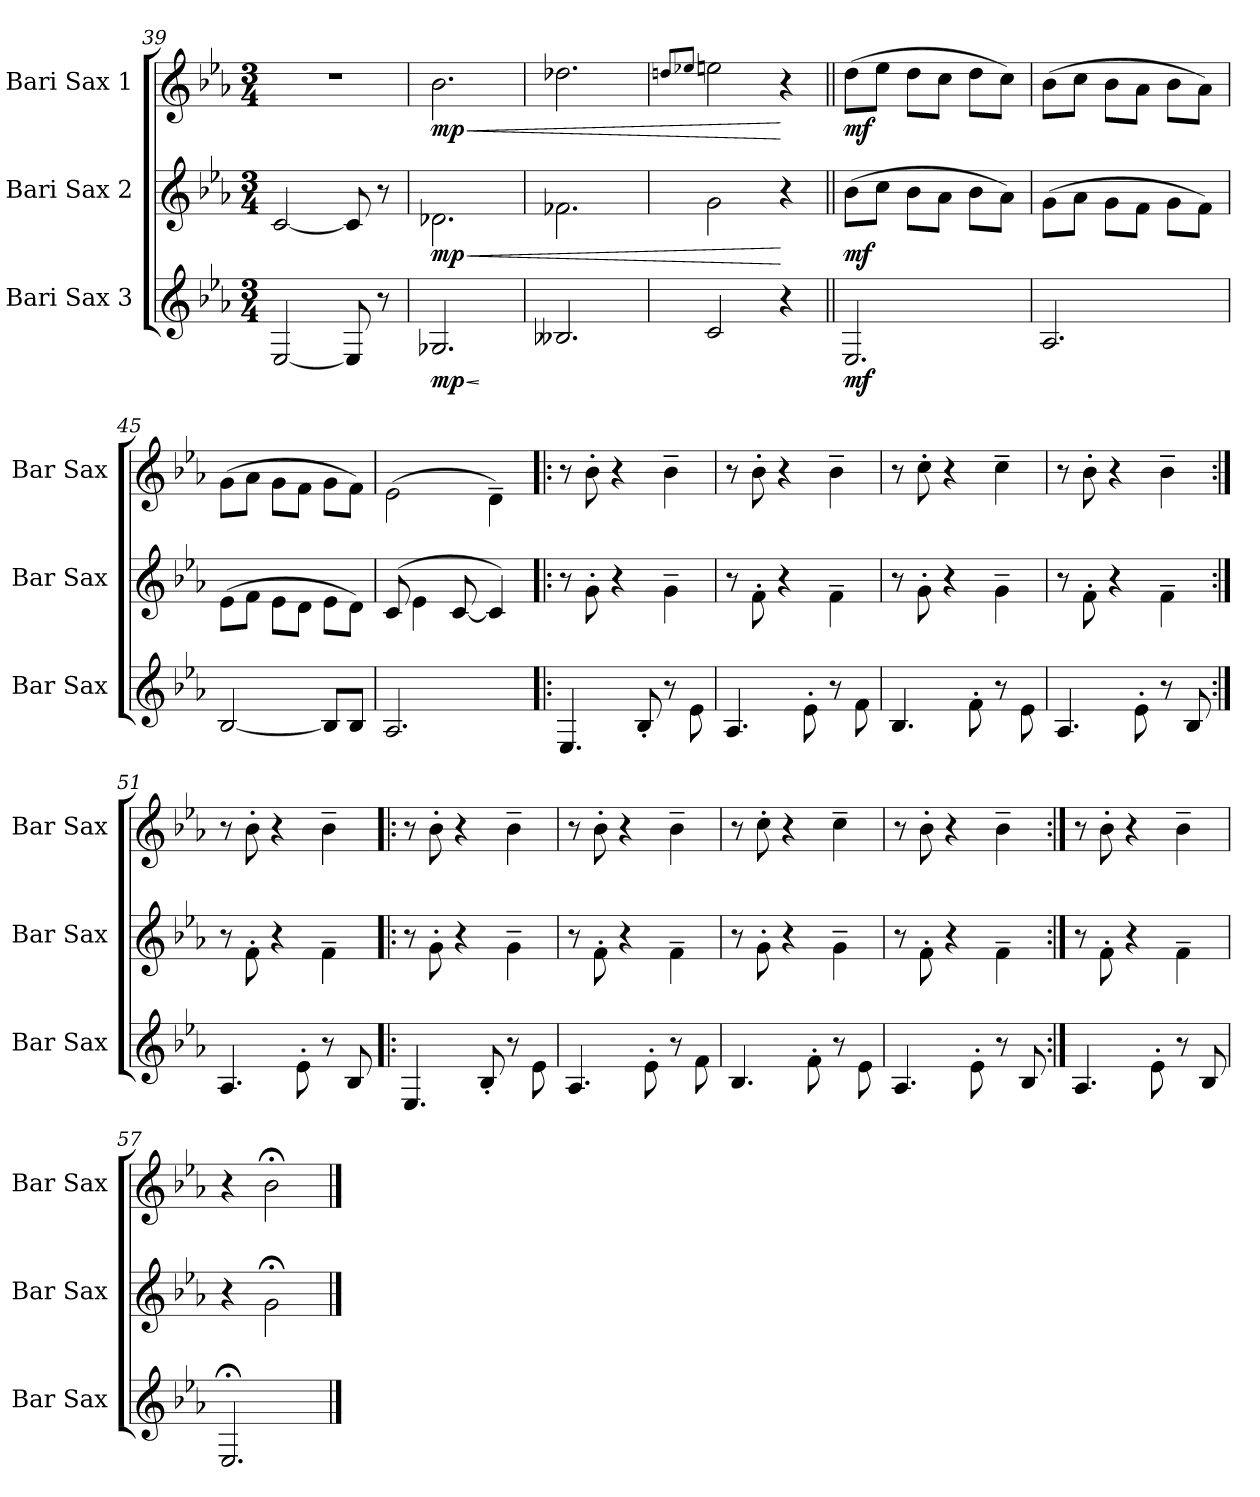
**kern	**dynam	**kern	**dynam	**kern	**dynam
*part3	*part3	*part2	*part2	*part1	*part1
*staff3	*staff3	*staff2	*staff2	*staff1	*staff1
*I"Bari Sax 3	*	*I"Bari Sax 2	*	*I"Bari Sax 1	*
*I'Bar Sax	*	*I'Bar Sax	*	*I'Bar Sax	*
*clefG2	*	*clefG2	*	*clefG2	*
*ITrd12c21	*	*ITrd12c21	*	*ITrd12c21	*
*k[b-e-a-]	*	*k[b-e-a-]	*	*k[b-e-a-]	*
*E-:	*	*E-:	*	*E-:	*
*M3/4	*	*M3/4	*	*M3/4	*
=39	=39	=39	=39	=39	=39
[2EE-/	.	[2C/	.	2.r	.
8EE-/]	.	8C/]	.	.	.
8r	.	8r	.	.	.
=40	=40	=40	=40	=40	=40
!	!LO:HP:b	!	!LO:HP:b	!	!LO:HP:b
!	!LO:DY:n=1:b	!	!LO:DY:n=1:b	!	!LO:DY:n=1:b
2.GG-X/	< mp	2.D-X\	< mp	2.B-\	< mp
.	[	.	.	.	.
=41	=41	=41	=41	=41	=41
2.BB--X/	.	2.F-X\	.	2.d-X\	.
=42	=42	=42	=42	=42	=42
.	.	.	.	8qdn/L	.
.	.	.	.	8qe-X/J	.
2C/	.	2G\	.	2en\	.
4r	.	4r	[	4r	[
=43||	=43||	=43||	=43||	=43||	=43||
!	!LO:DY:b	!	!LO:DY:b	!	!LO:DY:b
2.EE-/	mf	(>8B-\L	mf	(>8d\L	mf
.	.	8c\J	.	8e-\J	.
.	.	8B-\L	.	8d\L	.
.	.	8A-\J	.	8c\J	.
.	.	8B-\L	.	8d\L	.
.	.	8A-\J)	.	8c\J)	.
=44	=44	=44	=44	=44	=44
2.AA-/	.	(>8G\L	.	(>8B-\L	.
.	.	8A-\J	.	8c\J	.
.	.	8G\L	.	8B-\L	.
.	.	8F\J	.	8A-\J	.
.	.	8G\L	.	8B-\L	.
.	.	8F\J)	.	8A-\J)	.
!!LO:LB:g=z
=45	=45	=45	=45	=45	=45
[2BB-/	.	(>8E-\L	.	(>8G\L	.
.	.	8F\J	.	8A-\J	.
.	.	8E-\L	.	8G\L	.
.	.	8D\J	.	8F\J	.
8BB-/L]	.	8E-\L	.	8G\L	.
8BB-/J	.	8D\J)	.	8F\J)	.
=46	=46	=46	=46	=46	=46
2.AA-/	.	(8C/	.	(>2E-\	.
.	.	4E-\	.	.	.
.	.	[8C/	.	.	.
.	.	4C/])	.	4D~>\)	.
=47!|:	=47!|:	=47!|:	=47!|:	=47!|:	=47!|:
4.EE-/	.	8r	.	8r	.
.	.	8G'>\	.	8B-'>\	.
.	.	4r	.	4r	.
8BB-'</	.	.	.	.	.
8r	.	4G~>\	.	4B-~>\	.
8E-\	.	.	.	.	.
=48	=48	=48	=48	=48	=48
4.AA-/	.	8r	.	8r	.
.	.	8F'>\	.	8B-'>\	.
.	.	4r	.	4r	.
8E-'>\	.	.	.	.	.
8r	.	4F~>\	.	4B-~>\	.
8F\	.	.	.	.	.
=49	=49	=49	=49	=49	=49
4.BB-/	.	8r	.	8r	.
.	.	8G'>\	.	8c'>\	.
.	.	4r	.	4r	.
8F'>\	.	.	.	.	.
8r	.	4G~>\	.	4c~>\	.
8E-\	.	.	.	.	.
=50	=50	=50	=50	=50	=50
4.AA-/	.	8r	.	8r	.
.	.	8F'>\	.	8B-'>\	.
.	.	4r	.	4r	.
8E-'>\	.	.	.	.	.
8r	.	4F~>\	.	4B-~>\	.
8BB-/	.	.	.	.	.
=51:|!	=51:|!	=51:|!	=51:|!	=51:|!	=51:|!
4.AA-/	.	8r	.	8r	.
.	.	8F'>\	.	8B-'>\	.
.	.	4r	.	4r	.
8E-'>\	.	.	.	.	.
8r	.	4F~>\	.	4B-~>\	.
8BB-/	.	.	.	.	.
!!LO:PB:g=z
=52!|:	=52!|:	=52!|:	=52!|:	=52!|:	=52!|:
4.EE-/	.	8r	.	8r	.
.	.	8G'>\	.	8B-'>\	.
.	.	4r	.	4r	.
8BB-'</	.	.	.	.	.
8r	.	4G~>\	.	4B-~>\	.
8E-\	.	.	.	.	.
=53	=53	=53	=53	=53	=53
4.AA-/	.	8r	.	8r	.
.	.	8F'>\	.	8B-'>\	.
.	.	4r	.	4r	.
8E-'>\	.	.	.	.	.
8r	.	4F~>\	.	4B-~>\	.
8F\	.	.	.	.	.
=54	=54	=54	=54	=54	=54
4.BB-/	.	8r	.	8r	.
.	.	8G'>\	.	8c'>\	.
.	.	4r	.	4r	.
8F'>\	.	.	.	.	.
8r	.	4G~>\	.	4c~>\	.
8E-\	.	.	.	.	.
=55	=55	=55	=55	=55	=55
4.AA-/	.	8r	.	8r	.
.	.	8F'>\	.	8B-'>\	.
.	.	4r	.	4r	.
8E-'>\	.	.	.	.	.
8r	.	4F~>\	.	4B-~>\	.
8BB-/	.	.	.	.	.
=56:|!	=56:|!	=56:|!	=56:|!	=56:|!	=56:|!
4.AA-/	.	8r	.	8r	.
.	.	8F'>\	.	8B-'>\	.
.	.	4r	.	4r	.
8E-'>\	.	.	.	.	.
8r	.	4F~>\	.	4B-~>\	.
8BB-/	.	.	.	.	.
=57	=57	=57	=57	=57	=57
2.EE-;/	.	4r	.	4r	.
.	.	2G;<\	.	2B-;<\	.
==	==	==	==	==	==
*-	*-	*-	*-	*-	*-
